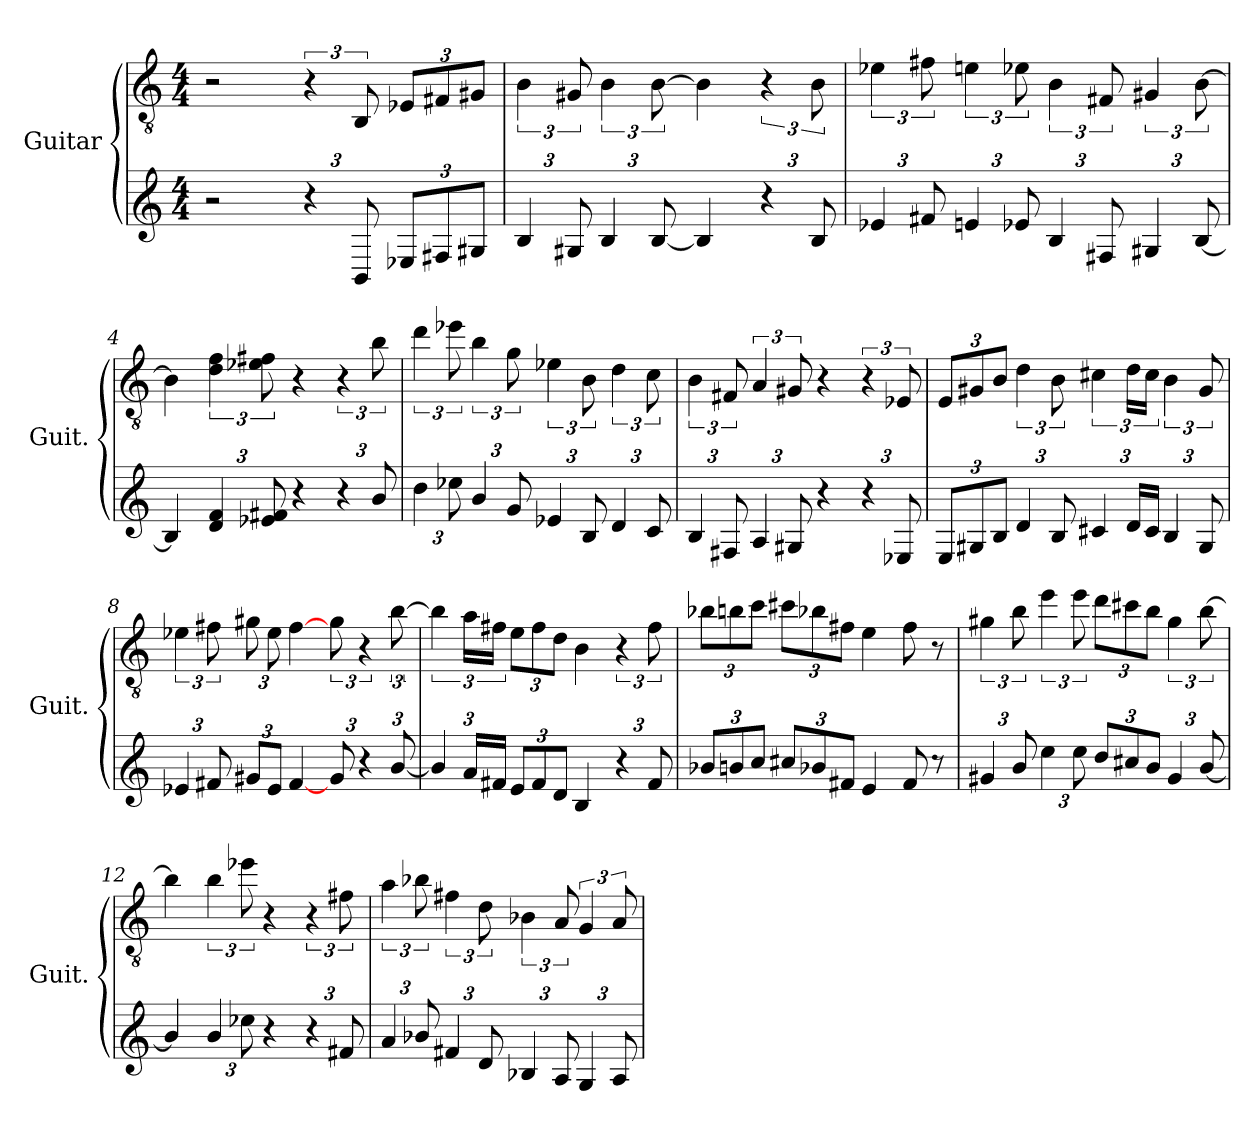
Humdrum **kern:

**kern	**kern
*part1	*part1
*staff2	*staff1
*I"Guitar	*
*I'Guit.	*
*stria6	*
*	*clefGv2
*k[]	*k[]
*M4/4	*M4/4
=1	=1
2r	2r
*Xbrackettup	*
6r	6r
12BB	12BB/
*	*Xbrackettup
12E-L	12E-X/L
12F#	12F#X/
12G#J	12G#X/J
=2	=2
*	*brackettup
6B	6B\
12G#	12G#X/
6B	6B\
[12B	[12B\
4B]	4B\]
6r	6r
12B	12B\
=3	=3
6e-	6e-X\
12f#	12f#X\
6e	6en\
12e-	12e-X\
6B	6B\
12F#	12F#X/
6G#	6G#X/
[12B	[12B\
!!LO:LB:g=z
=4	=4
4B]	4B\]
6d 6f	6d\ 6f\
12e- 12f#	12e-X\ 12f#X\
4r	4r
6r	6r
12b	12b\
=5	=5
6dd	6dd\
12ee-	12ee-X\
6b	6b\
12g	12g\
6e-	6e-X\
12B	12B\
6d	6d\
12c	12c\
=6	=6
6B	6B\
12F#	12F#X/
6A	6A/
12G#	12G#X/
4r	4r
6r	6r
12E-	12E-X/
!!LO:LB:g=z
=7	=7
*	*Xbrackettup
12EL	12E/L
12G#	12G#X/
12BJ	12B/J
*	*brackettup
6d	6d\
12B	12B\
6c#	6c#X\
24dLL	24d\LL
24c#JJ	24c#\JJ
6B	6B\
12G#	12G#/
=8	=8
6e-	6e-X\
12f#	12f#X\
*	*Xbrackettup
12g#L	12g#X\L
12e-J	12e-\
[4f#	[4f#\
*	*brackettup
12g#	12g#\
6r	6r
[12b	[12b\
=9	=9
6b]	6b\]
24aLL	24a\LL
24f#JJ	24f#X\JJ
*	*Xbrackettup
12eL	12e\L
12f#	12f#\
12dJ	12d\J
4B	4B\
*	*brackettup
6r	6r
12f#	12f#\
!!LO:LB:g=z
=10	=10
*	*Xbrackettup
12b-L	12b-X\L
12b	12bn\
12ccJ	12cc\J
12cc#L	12cc#X\L
12b-	12b-X\
12f#J	12f#X\J
4e	4e\
8f#	8f#\
8r	8r
=11	=11
*	*brackettup
6g#	6g#X\
12b	12b\
6ee	6ee\
12ee	12ee\
*	*Xbrackettup
12ddL	12dd\L
12cc#	12cc#X\
12bJ	12b\J
*	*brackettup
6g#	6g#\
[12b	[12b\
=12	=12
4b]	4b\]
6b	6b\
12ee-	12ee-X\
4r	4r
6r	6r
12f#	12f#X\
!!LO:LB:g=z
=13	=13
6a	6a\
12b-	12b-X\
6f#	6f#X\
12d	12d\
6B-	6B-X\
12A	12A/
6G	6G/
12A	12A/
=	=
*-	*-
